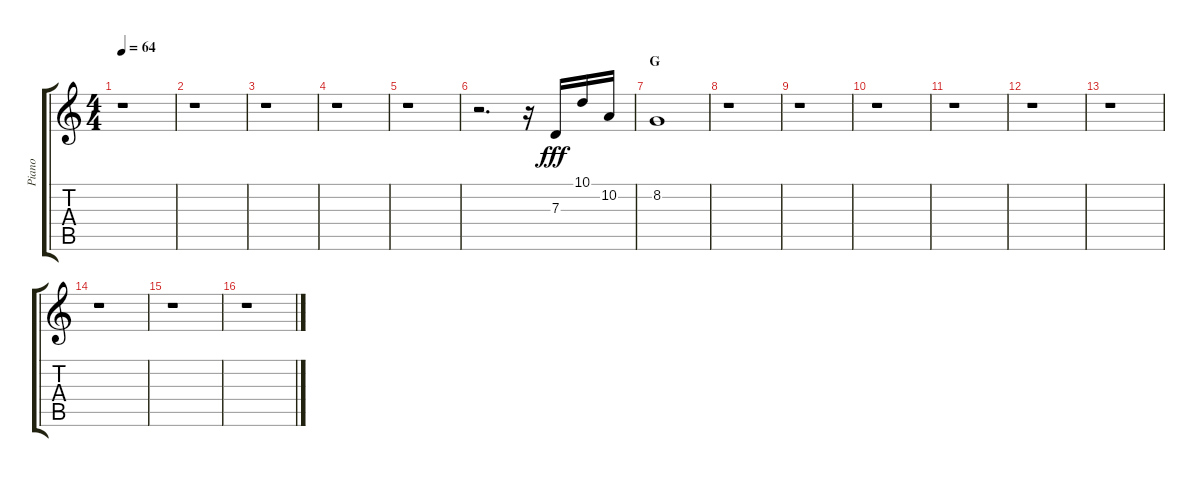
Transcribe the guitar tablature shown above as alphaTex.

\track ("Piano" "Piano") {instrument acousticgrandpiano}
\staff {score tabs}
\tuning (E4 B3 G3 D3 A2 E2) {hide}
\ts (4 4)
\tempo 64
\clef g2
\ks c
r.1{dy fff} |
r.1 |
r.1 |
r.1 |
r.1 |
r.2{d} r.16 7.3.16 10.1.16 10.2.16 |
\section ("" "G")
8.2.1 |
r.1 |
r.1 |
r.1 |
r.1 |
r.1 |
r.1 |
r.1 |
r.1 |
r.1
